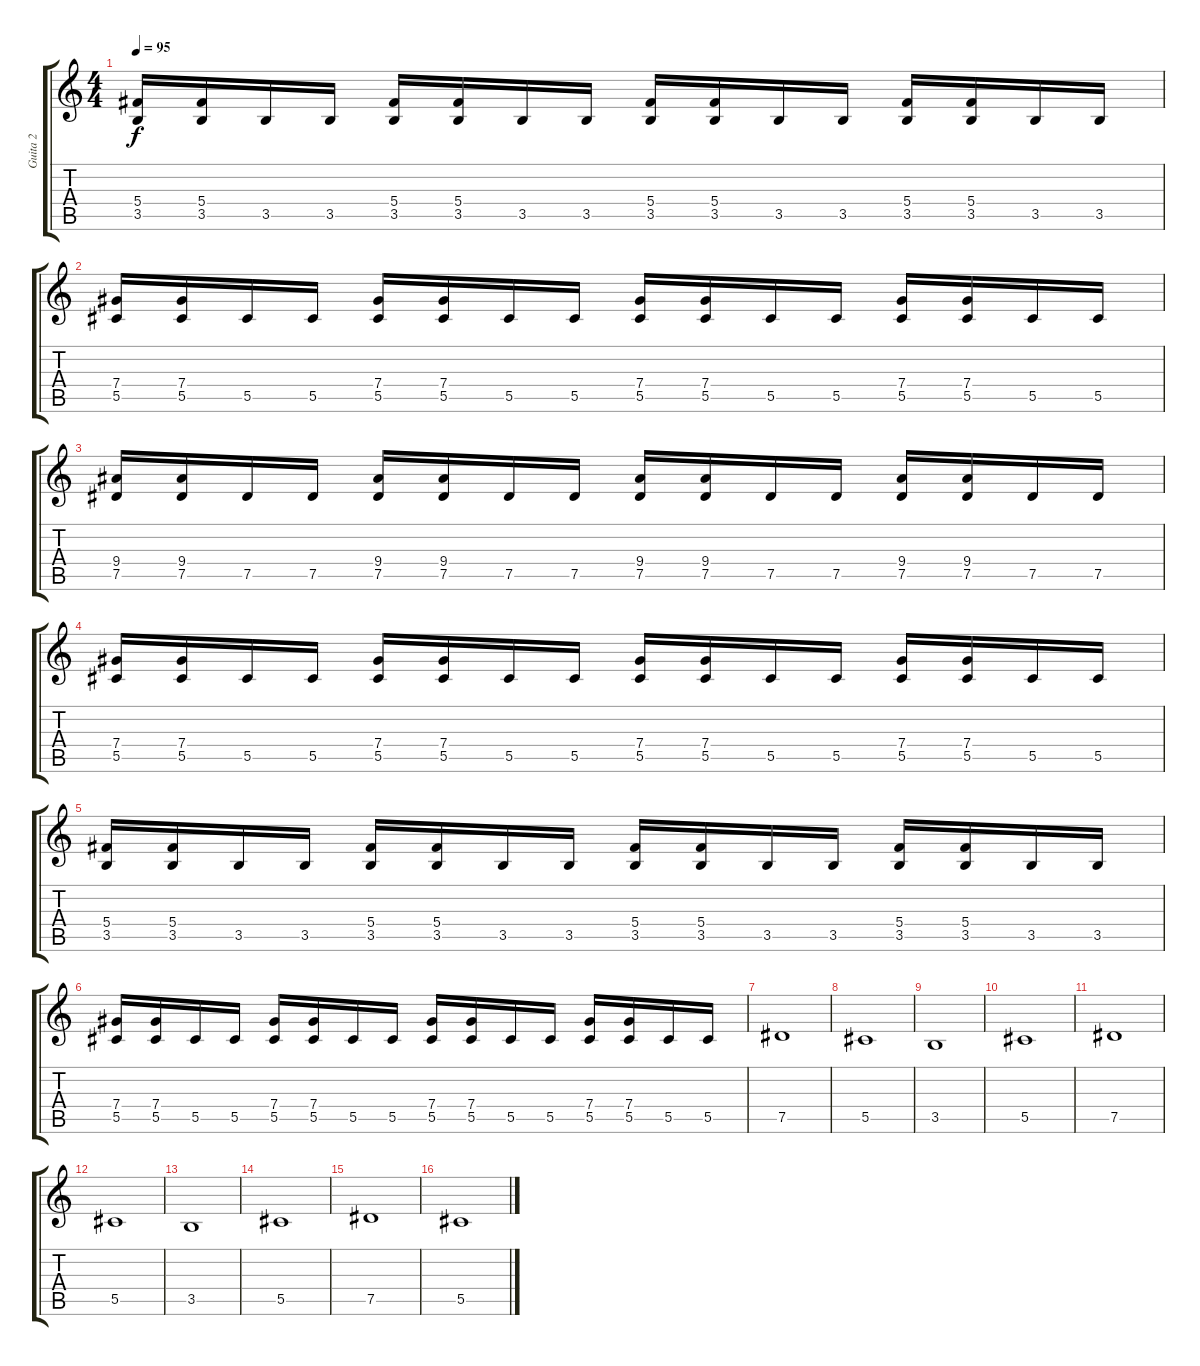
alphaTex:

\track ("Guita 2" "Guita 2") {instrument overdrivenguitar}
\staff {score tabs}
\tuning (Eb4 Bb3 Gb3 Db3 Ab2 Eb2) {hide}
\ts (4 4)
\tempo 95
\clef g2
\ks c
(5.4 3.5).16{dy f} (5.4 3.5).16 3.5.16 3.5.16 (5.4 3.5).16 (5.4 3.5).16 3.5.16 3.5.16 (5.4 3.5).16 (5.4 3.5).16 3.5.16 3.5.16 (5.4 3.5).16 (5.4 3.5).16 3.5.16 3.5.16 |
(7.4 5.5).16 (7.4 5.5).16 5.5.16 5.5.16 (7.4 5.5).16 (7.4 5.5).16 5.5.16 5.5.16 (7.4 5.5).16 (7.4 5.5).16 5.5.16 5.5.16 (7.4 5.5).16 (7.4 5.5).16 5.5.16 5.5.16 |
(9.4 7.5).16 (9.4 7.5).16 7.5.16 7.5.16 (9.4 7.5).16 (9.4 7.5).16 7.5.16 7.5.16 (9.4 7.5).16 (9.4 7.5).16 7.5.16 7.5.16 (9.4 7.5).16 (9.4 7.5).16 7.5.16 7.5.16 |
(7.4 5.5).16 (7.4 5.5).16 5.5.16 5.5.16 (7.4 5.5).16 (7.4 5.5).16 5.5.16 5.5.16 (7.4 5.5).16 (7.4 5.5).16 5.5.16 5.5.16 (7.4 5.5).16 (7.4 5.5).16 5.5.16 5.5.16 |
(5.4 3.5).16 (5.4 3.5).16 3.5.16 3.5.16 (5.4 3.5).16 (5.4 3.5).16 3.5.16 3.5.16 (5.4 3.5).16 (5.4 3.5).16 3.5.16 3.5.16 (5.4 3.5).16 (5.4 3.5).16 3.5.16 3.5.16 |
(7.4 5.5).16 (7.4 5.5).16 5.5.16 5.5.16 (7.4 5.5).16 (7.4 5.5).16 5.5.16 5.5.16 (7.4 5.5).16 (7.4 5.5).16 5.5.16 5.5.16 (7.4 5.5).16 (7.4 5.5).16 5.5.16 5.5.16 |
7.5.1 |
5.5.1 |
3.5.1 |
5.5.1 |
7.5.1 |
5.5.1 |
3.5.1 |
5.5.1 |
7.5.1 |
5.5.1
